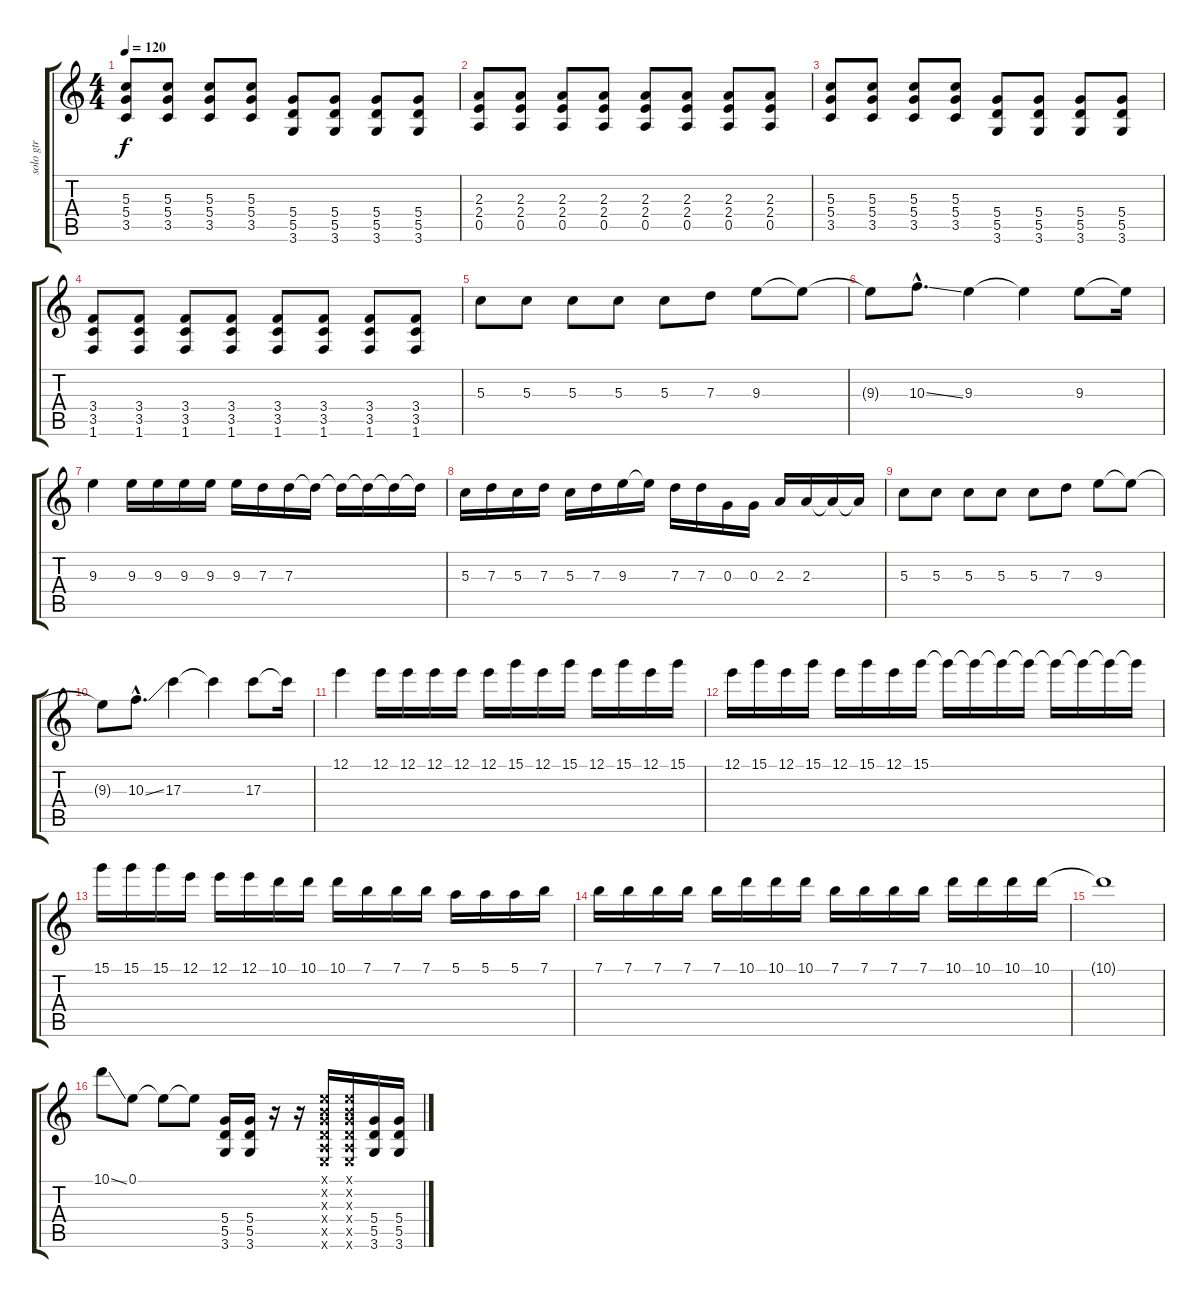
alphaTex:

\track ("solo gtr" "solo gtr") {instrument distortionguitar}
\staff {score tabs}
\tuning (E4 B3 G3 D3 A2 E2) {hide}
\ts (4 4)
\tempo 120
\clef g2
\ks c
(5.3 5.4 3.5).8{dy f} (5.3 5.4 3.5).8 (5.3 5.4 3.5).8 (5.3 5.4 3.5).8 (5.4 5.5 3.6).8 (5.4 5.5 3.6).8 (5.4 5.5 3.6).8 (5.4 5.5 3.6).8 |
(2.3 2.4 0.5).8 (2.3 2.4 0.5).8 (2.3 2.4 0.5).8 (2.3 2.4 0.5).8 (2.3 2.4 0.5).8 (2.3 2.4 0.5).8 (2.3 2.4 0.5).8 (2.3 2.4 0.5).8 |
(5.3 5.4 3.5).8 (5.3 5.4 3.5).8 (5.3 5.4 3.5).8 (5.3 5.4 3.5).8 (5.4 5.5 3.6).8 (5.4 5.5 3.6).8 (5.4 5.5 3.6).8 (5.4 5.5 3.6).8 |
(3.4 3.5 1.6).8 (3.4 3.5 1.6).8 (3.4 3.5 1.6).8 (3.4 3.5 1.6).8 (3.4 3.5 1.6).8 (3.4 3.5 1.6).8 (3.4 3.5 1.6).8 (3.4 3.5 1.6).8 |
5.3.8{volume 16} 5.3.8 5.3.8 5.3.8 5.3.8 7.3.8 9.3.8 9.3{t}.8 |
9.3{t}.8 10.3{ss hac}.8{d} 9.3.4 9.3{t}.4 9.3.8 9.3{t}.16 |
9.3.4 9.3.16 9.3.16 9.3.16 9.3.16 9.3.16 7.3.16 7.3.16 7.3{t}.16 7.3{t}.16 7.3{t}.16 7.3{t}.16 7.3{t}.16 |
5.3.16 7.3.16 5.3.16 7.3.16 5.3.16 7.3.16 9.3.16 9.3{t}.16 7.3.16 7.3.16 0.3.16 0.3.16 2.3.16 2.3.16 2.3{t}.16 2.3{t}.16 |
5.3.8{volume 16} 5.3.8 5.3.8 5.3.8 5.3.8 7.3.8 9.3.8 9.3{t}.8 |
9.3{t}.8 10.3{ss hac}.8{d} 17.3.4 17.3{t}.4 17.3.8 17.3{t}.16 |
12.1.4 12.1.16 12.1.16 12.1.16 12.1.16 12.1.16 15.1.16 12.1.16 15.1.16 12.1.16 15.1.16 12.1.16 15.1.16 |
12.1.16 15.1.16 12.1.16 15.1.16 12.1.16 15.1.16 12.1.16 15.1.16 15.1{t}.16 15.1{t}.16 15.1{t}.16 15.1{t}.16 15.1{t}.16 15.1{t}.16 15.1{t}.16 15.1{t}.16 |
15.1.16 15.1.16 15.1.16 12.1.16 12.1.16 12.1.16 10.1.16 10.1.16 10.1.16 7.1.16 7.1.16 7.1.16 5.1.16 5.1.16 5.1.16 7.1.16 |
7.1.16 7.1.16 7.1.16 7.1.16 7.1.16 10.1.16 10.1.16 10.1.16 7.1.16 7.1.16 7.1.16 7.1.16 10.1.16 10.1.16 10.1.16 10.1.16 |
10.1{t}.1 |
10.1{ss}.8 0.1.8 0.1{t}.8 0.1{t}.8 (5.4 5.5 3.6).16 (5.4 5.5 3.6).16 r.16 r.16 (0.1{x} 0.2{x} 0.3{x} 0.4{x} 0.5{x} 0.6{x}).16 (0.1{x} 0.2{x} 0.3{x} 0.4{x} 0.5{x} 0.6{x}).16 (5.4 5.5 3.6).16 (5.4 5.5 3.6).16
